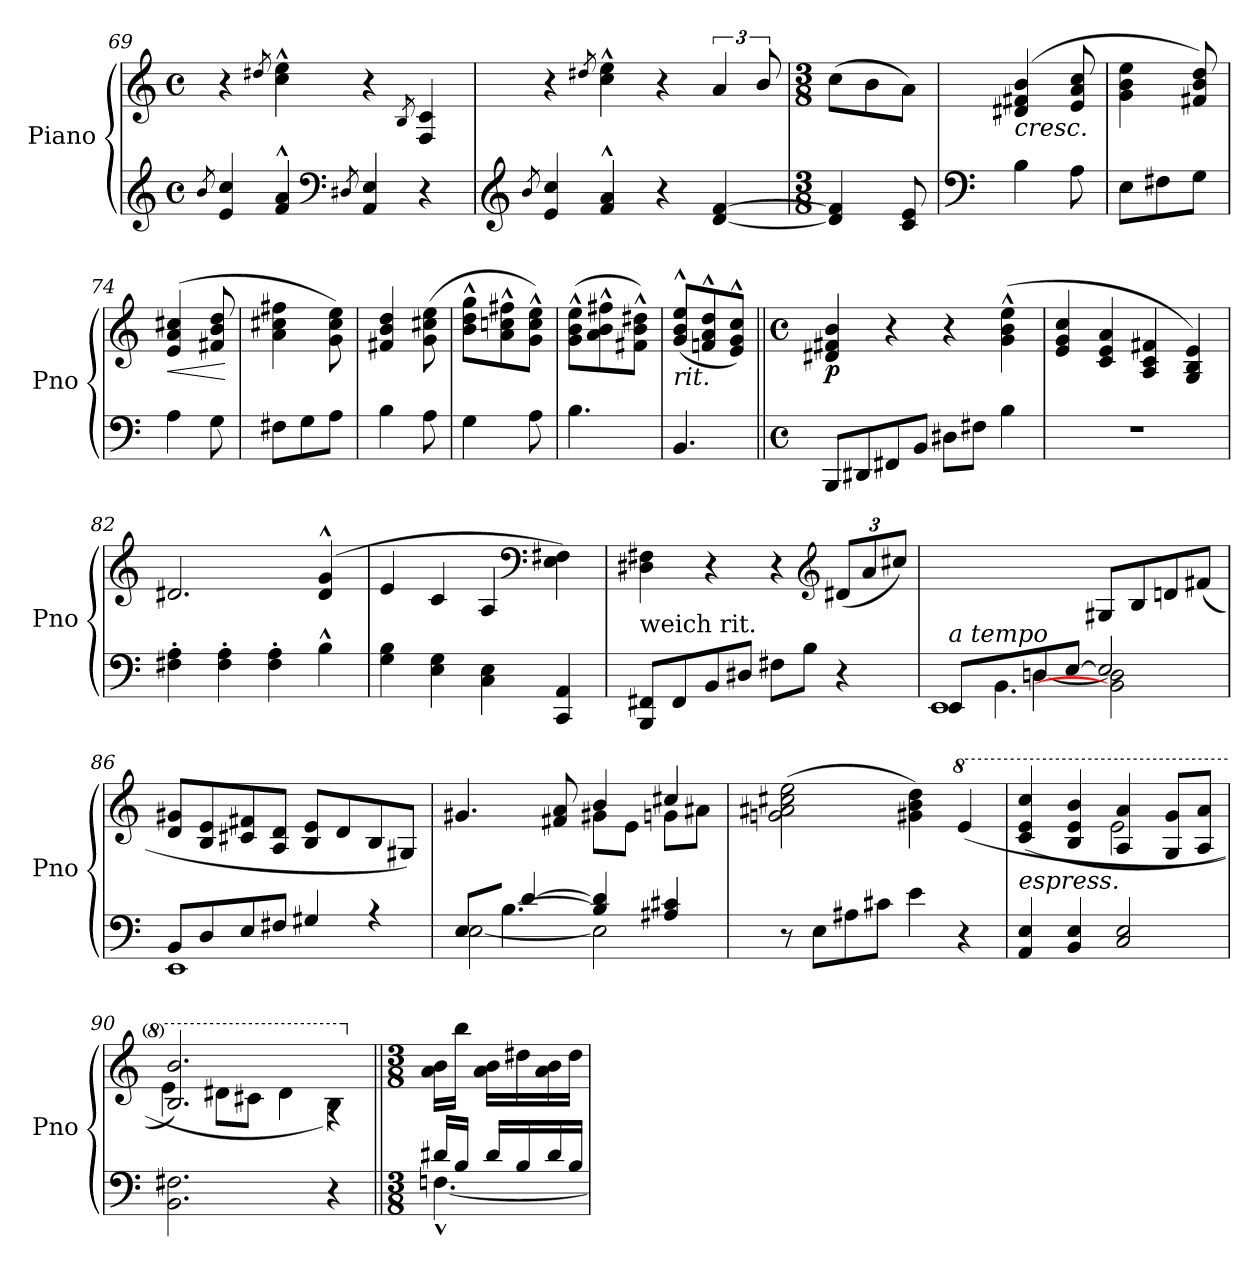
**kern	**kern	**dynam
*part1	*part1	*part1
*staff2	*staff1	*staff1/2
*I"Piano	*	*
*I'Pno	*	*
*clefG2	*clefG2	*
*k[]	*k[]	*
*M4/4	*M4/4	*
*met(c)	*met(c)	*
=69	=69	=69
8qb/	.	.
4e/ 4cc/	4r	.
.	8qdd#X/	.
4f/^^ 4a/^^	4cc\^^ 4ee\^^	.
*clefF4	*	*
8qD#X/	.	.
4AA/ 4E/	4r	.
.	8qB/	.
4r	4F/ 4c/	.
!!LO:LB:g=z
=70	=70	=70
*clefG2	*	*
8qb/	.	.
4e/ 4cc/	4r	.
.	8qdd#X/	.
4f/^^ 4a/^^	4cc\^^ 4ee\^^	.
4r	4r	.
[4d/ [4f/	6a/	.
.	12b/	.
=71	=71	=71
*M3/8	*M3/8	*
4d/] 4f/]	(>8cc\L	.
.	8b\	.
8c/ 8e/	8a\J)	.
=72	=72	=72
*clefF4	*	*
!	!	!LO:HP:b
4B\	(>4d#X/ 4f#X/ 4b/	<
8A\	8e/ 8a/ 8cc/	.
=73	=73	=73
8E\L	4g\ 4b\ 4ee\	.
8F#X\	.	.
8G\J	8f#X/ 8b/ 8dd/)	.
=74	=74	=74
!	!	!LO:HP:b
4A\	(>4e/ 4a/ 4cc#X/	<
8G\	8f#X/ 8b/ 8dd/	.
.	.	[
=75	=75	=75
8F#X\L	4a\ 4cc#X\ 4ff#X\	.
8G\	.	.
8A\J	8g\ 8cc#\ 8ee\)	.
=76	=76	=76
4B\	4f#X/ 4b/ 4dd/	.
8A\	(>8g\ 8cc#X\ 8ee\	.
.	.	[
!!LO:LB:g=z
=77	=77	=77
4G\	8b\^^ 8dd\^^ 8gg\^^L	.
.	8a\^^ 8ccn\^^ 8ff#X\^^	.
8A\	8g\^^ 8cc\^^ 8ee\^^J)	.
=78	=78	=78
4.B\	(>8g\^^ 8b\^^ 8ee\^^L	.
.	8a\^^ 8b\^^ 8ff#X\^^	.
.	8f#X\^^ 8b\^^ 8dd#X\^^J)	.
=79	=79	=79
*	*MM95	*
!	!LO:TX:b:i:t=rit.	!
4.BB/	(<8g/^^ 8b/^^ 8ee/^^L	.
.	8fn/^^ 8a/^^ 8dd/^^	.
.	8e/^^ 8g/^^ 8cc/^^J)	.
=80||	=80||	=80||
*M4/4	*M4/4	*
*met(c)	*met(c)	*
!	!	!LO:DY:b
8BBB/L	4d#X/ 4f#X/ 4b/	p
8DD#X/	.	.
8FF#X/	4r	.
8BB/J	.	.
8D#X\L	4r	.
8F#X\J	.	.
4B\	(<4g\^^ 4b\^^ 4ee\^^	.
=81	=81	=81
1r	4e/ 4g/ 4cc/	.
.	4c/ 4e/ 4a/	.
.	4A/ 4c/ 4f#X/	.
.	4G/ 4B/ 4e/)	.
=82	=82	=82
4F#X\' 4A\'	2.d#X/	.
4F#\' 4A\'	.	.
4F#\' 4A\'	.	.
4B^^\	(>4d#/^^ 4g/^^	.
!!LO:LB:g=z
=83	=83	=83
4G\ 4B\	4e/	.
4E\ 4G\	4c/	.
4C\ 4E\	4A/	.
*	*clefF4	*
4CC/ 4AA/	4E\ 4F#X\)	.
=84	=84	=84
*	*MM90	*
!LO:TX:a:t=weich          rit.	!	!
8BBB/ 8FF#X/L	4D#X\ 4F#X\	.
8FF#/	.	.
*	*MM85	*
8BB/	4r	.
8D#X/J	.	.
*	*MM80	*
8F#X\L	4r	.
8B\J	.	.
*	*clefG2	*
*	*Xbrackettup	*
4r	(<12d#X/L	.
.	12a/	.
.	12cc#X/J)	.
=85	=85	=85
*	*MM116	*
*^	*	*
*	*^	*	*
*	*	*^	*	*
!LO:TX:a:i:t=a tempo	!	!	!	!	!
(<8EE/L	4rEEyy	8ryy	1EE	2ryy	.
[8BB/yy	.	4.BB\	.	.	.
8Dn/	[4D\	.	.	.	.
[8E/J	.	.	.	.	.
2E/]	2BB\] 2D\]	2rFyy	.	8G#X/L	.
.	.	.	.	8B/	.
.	.	.	.	8dn/	.
.	.	.	.	(8f#X/J	.
*	*v	*v	*v	*	*
=86	=86	=86	=86
8BB/L	1EE	8d/ 8g#X/L	.
8D/	.	8B/ 8e/	.
8E/	.	8c#X/ 8f#X/	.
8F#X/J	.	8A/ 8d/J	.
4G#X/	.	8B/ 8e/L	.
.	.	8d/	.
4r	.	8B/	.
.	.	8G#X/J)	.
!!LO:LB:g=z
=87	=87	=87	=87
*	*^	*^	*
8E/L	[2E\	8rBByy	4.g#X/	2ryy	.
8B/Jyy	.	[4.B\	.	.	.
[4d/	.	.	.	.	.
.	.	.	8f#X/ 8a/	.	.
4B/] 4d/]	2E\]	2rBByy	4b/	8g#X\L	.
.	.	.	.	8e\J	.
4A#X/ 4c#X/	.	.	4cc#X/	8gn\L	.
.	.	.	.	8a#X\J	.
*v	*v	*v	*	*	*
*	*v	*v	*
=88	=88	=88
8r	(>2gn\ 2a#X\ 2cc#X\ 2ee\	.
8E\L	.	.
8A#X\	.	.
8c#X\J	.	.
4e\	4g#X\ 4b\ 4dd\)	.
*	*8va	*
4r	(>4ee/	.
=89	=89	=89
*	*^	*
!LO:TX:a:i:t=espress.	!	!	!
4AA/ 4E/	(<4cc/ 4ee/ 4ccc/	2rddyy	.
4BB/ 4E/	4b/ 4ee/ 4bb/	.	.
2C/ 2E/	4a/ 4aa/	2ee\	.
.	8g/ 8gg/L	.	.
.	8a/ 8aa/J	.	.
=90	=90	=90	=90
2.BB\ 2.F#X\	2.b/ 2.bb/)	4ee\	.
.	.	8dd#X\L	.
.	.	8cc#X\J	.
.	.	4dd#\	.
4r	4rg	4b\)	.
*	*v	*v	*
!!LO:PB:g=z
=91||	=91||	=91||
*M3/8	*M3/8	*
*^	*	*
*	*	*X8va	*
*	*	*^	*
!	!	!LO:TX:a:B:t=Rascher	!	!
*	*	*v	*v	*
16d#X/LL	[4.Fn^^\	16a\ 16b\LL	.
16B/JJ	.	16bb\JJ	.
16d#/LL	.	16a\ 16b\LL	.
16B/	.	16dd#X\	.
16d#/	.	16a\ 16b\	.
16B/JJ	.	16dd#\JJ	.
*v	*v	*	*
=	=	=
*-	*-	*-
